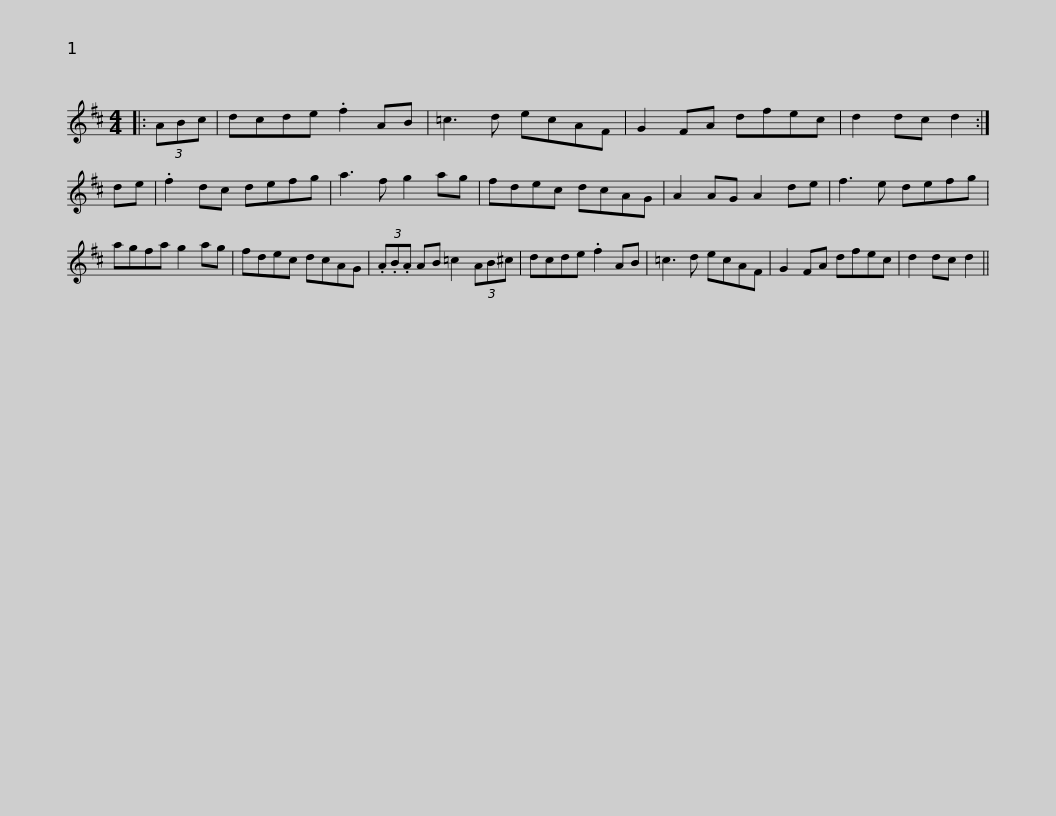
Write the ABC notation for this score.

X:1
L:1/8
M:4/4
I:linebreak $
K:D
V:1 treble
V:1
|: (3ABc | dcde .f2 AB | =c3 d ecAF | G2 FA dfec | d2 dc d2 :| %5
 de | .f2 dc defg |$ a3 f g2 ag | fdec dcAG | A2 AG A2 de | %10
 f3 e defg | agfa g2 ag | fdec dcAG |$ (3.A.B.A AB =c2 (3AB^c | dcde .f2 AB | %15
 =c3 d ecAF | G2 FA dfec | d2 dc d2 || %18
